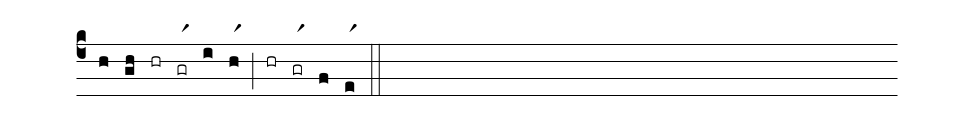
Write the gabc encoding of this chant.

annotation: IVe;
%%
(c4)(h)(gh)(hr)(grr1)(i)(hr1)(;)(hr)(grr1)(f)(er1)(::)
